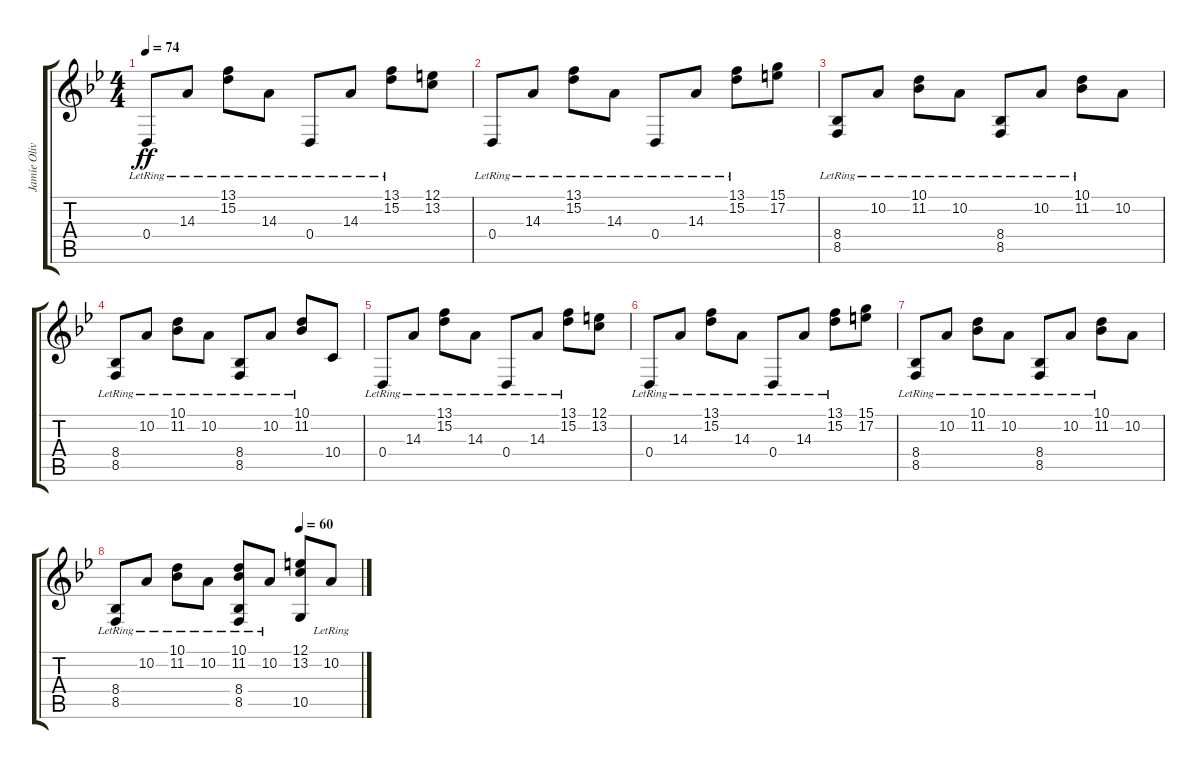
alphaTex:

\track ("Jamie Oliver - Keyboard" "Jamie Oliv") {instrument brightacousticpiano}
\staff {score tabs}
\tuning (E4 B3 G3 D3 A2 D2) {hide}
\ts (4 4)
\tempo 74
\clef g2
\ks bb
0.4{lr}.8{dy ff} 14.3{lr}.8 (13.1{lr} 15.2{lr}).8 14.3{lr}.8 0.4{lr}.8 14.3{lr}.8 (13.1{lr} 15.2{lr}).8 (12.1 13.2).8 |
0.4{lr}.8 14.3{lr}.8 (13.1{lr} 15.2{lr}).8 14.3{lr}.8 0.4{lr}.8 14.3{lr}.8 (13.1{lr} 15.2{lr}).8 (15.1 17.2).8 |
(8.4{lr} 8.5{lr}).8 10.2{lr}.8 (10.1{lr} 11.2{lr}).8 10.2{lr}.8 (8.4{lr} 8.5{lr}).8 10.2{lr}.8 (10.1{lr} 11.2{lr}).8 10.2.8 |
(8.4{lr} 8.5{lr}).8 10.2{lr}.8 (10.1{lr} 11.2{lr}).8 10.2{lr}.8 (8.4{lr} 8.5{lr}).8 10.2{lr}.8 (10.1{lr} 11.2{lr}).8 10.4.8 |
0.4{lr}.8 14.3{lr}.8 (13.1{lr} 15.2{lr}).8 14.3{lr}.8 0.4{lr}.8 14.3{lr}.8 (13.1{lr} 15.2{lr}).8 (12.1 13.2).8 |
0.4{lr}.8 14.3{lr}.8 (13.1{lr} 15.2{lr}).8 14.3{lr}.8 0.4{lr}.8 14.3{lr}.8 (13.1{lr} 15.2{lr}).8 (15.1 17.2).8 |
(8.4{lr} 8.5{lr}).8 10.2{lr}.8 (10.1{lr} 11.2{lr}).8 10.2{lr}.8 (8.4{lr} 8.5{lr}).8 10.2{lr}.8 (10.1{lr} 11.2{lr}).8 10.2.8 |
\tempo (60 0.75)
(8.4{lr} 8.5{lr}).8 10.2{lr}.8 (10.1{lr} 11.2{lr}).8 10.2{lr}.8 (10.1{lr} 11.2{lr} 8.4{lr} 8.5{lr}).8 10.2{lr}.8 (12.1 13.2 10.5).8 10.2{lr}.8
